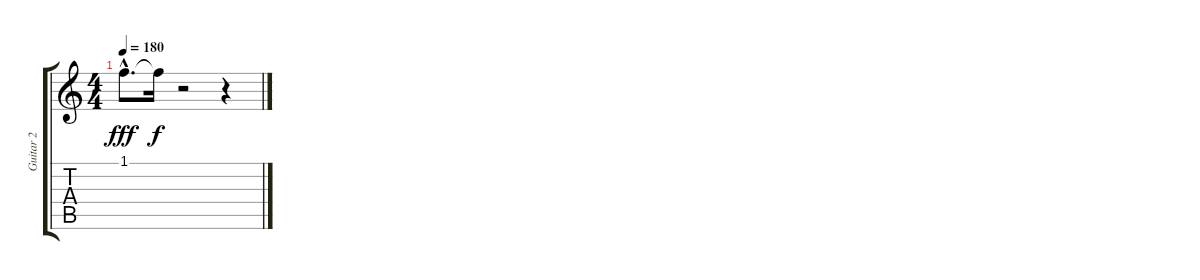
\track ("Guitar 2" "Guitar 2") {instrument distortionguitar}
\staff {score tabs}
\tuning (E4 B3 G3 D3 A2 E2) {hide}
\ts (4 4)
\tempo 180
\clef g2
\ks c
1.1{hac}.8{d dy fff} 1.1{t}.16{dy f} r.2 r.4
